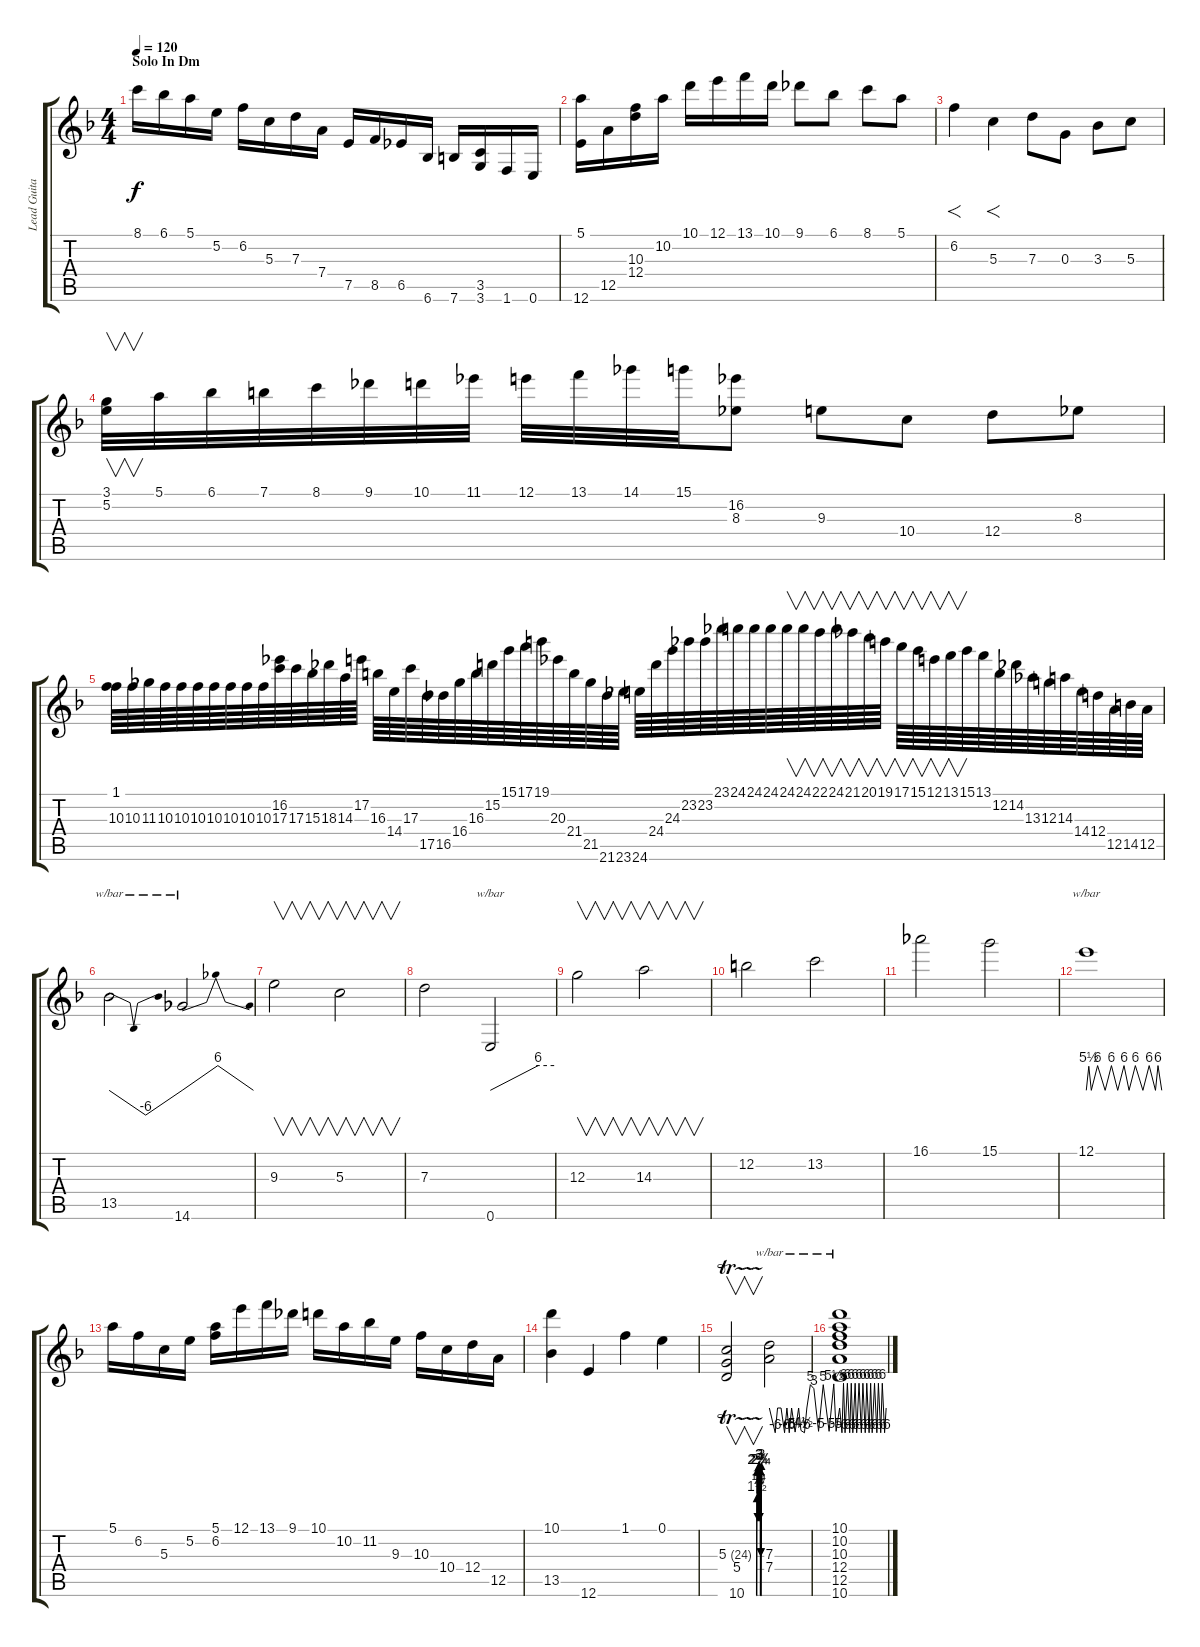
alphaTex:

\track ("Lead Guitar" "Lead Guita") {instrument overdrivenguitar}
\staff {score tabs}
\tuning (E4 B3 G3 D3 A2 E2) {hide}
\ts (4 4)
\section ("" "Solo In Dm")
\tempo 120
\clef g2
\ks dminor
8.1.16{dy f volume 16 instrument overdrivenguitar} 6.1.16 5.1.16 5.2.16 6.2.16 5.3.16 7.3.16 7.4.16 7.5.16 8.5.16 6.5.16 6.6.16 7.6.16 (3.5 3.6).16 1.6.16 0.6.16 |
(5.1 12.6).16 12.5.16 (10.3 12.4).16 10.2.16 10.1.16 12.1.16 13.1.16 10.1.16 9.1.8 6.1.8 8.1.8 5.1.8 |
6.2.4{f} 5.3.4{f} 7.3.8 0.3.8 3.3.8 5.3.8 |
(3.1 5.2).32{v} 5.1.32 6.1.32 7.1.32 8.1.32 9.1.32 10.1.32 11.1.32 12.1.32 13.1.32 14.1.32 15.1.32 (16.2 8.3).8 9.3.8 10.4.8 12.4.8 8.3.8 |
(1.1 10.3).64 10.3.64 11.3.64 10.3.64 10.3.64 10.3.64 10.3.64 10.3.64 10.3.64 10.3.64 (16.2 17.3).64 17.3.64 15.3.64 18.3.64 14.3.64 17.2.64 16.3.64 14.4.64 17.3.64 17.5.64 16.5.64 16.4.64 16.3.64 15.2.64 15.1.64 17.1.64 19.1.64 20.3.64 21.4.64 21.5.64 21.6.64 23.6.64 24.6.64 24.4.64 24.3.64 23.2.64 23.2.64 23.1.64 24.1.64 24.1.64 24.1.64 24.1.64{v} 24.1.64{v} 22.1.64{v} 24.1.64{v} 21.1.64{v} 20.1.64{v} 19.1.64{v} 17.1.64{v} 15.1.64{v} 12.1.64{v} 13.1.64{v} 15.1.64{v} 13.1.64 12.2.64 14.2.64 13.3.64 12.3.64 14.3.64 14.4.64 12.4.64 12.5.64 14.5.64 12.5.64 |
13.5.2{tbe (dip default 0 0 30 -24 60 0)} 14.6.2{tbe (dip default 0 0 30 24 60 0)} |
9.3.2{v} 5.3.2{v} |
7.3.2 0.6.2{tbe (custom default 0 0 45 24 60 24)} |
12.3.2{v} 14.3.2{v} |
12.2.2 13.2.2 |
16.1.2 15.1.2 |
12.1.1{tbe (custom default 0 0 2 22 4 0 9 24 15 0 20 24 25 0 30 24 34 0 39 24 45 0 50 24 55 0 57 24 60 0)} |
5.1.16 6.2.16 5.3.16 5.2.16 (5.1 6.2).16 12.1.16 13.1.16 9.1.16 10.1.16 10.2.16 11.2.16 9.3.16 10.3.16 10.4.16 12.4.16 12.5.16 |
(10.1 13.5).4 12.6.4 1.1.4 0.1.4 |
(5.3{tr (24 64)} 5.4 10.6{be (custom 0 0 2 6 5 11 11 1 17 11 22 1 28 12 30 1 34 12 40 1 44 11 49 0 52 11 56 0 60 12)}).2{v} (7.3 7.4).2{tbe (custom default 0 0 5 -24 7 0 10 0 13 -24 15 0 17 -24 19 0 22 -22 25 0 27 -18 30 -24 32 0 35 20 38 12 42 -20 46 20 51 -20 55 22 57 -20 60 0)} |
(10.1 10.2 10.3 12.4 12.5 10.6).1{tbe (custom default 0 0 3 -24 5 24 7 -24 10 24 13 -24 15 24 17 -24 20 24 22 -24 25 24 28 -24 30 24 33 -24 35 24 38 -24 40 24 42 -24 45 24 48 -24 50 24 53 -24 55 24 58 -24 60 0)}
